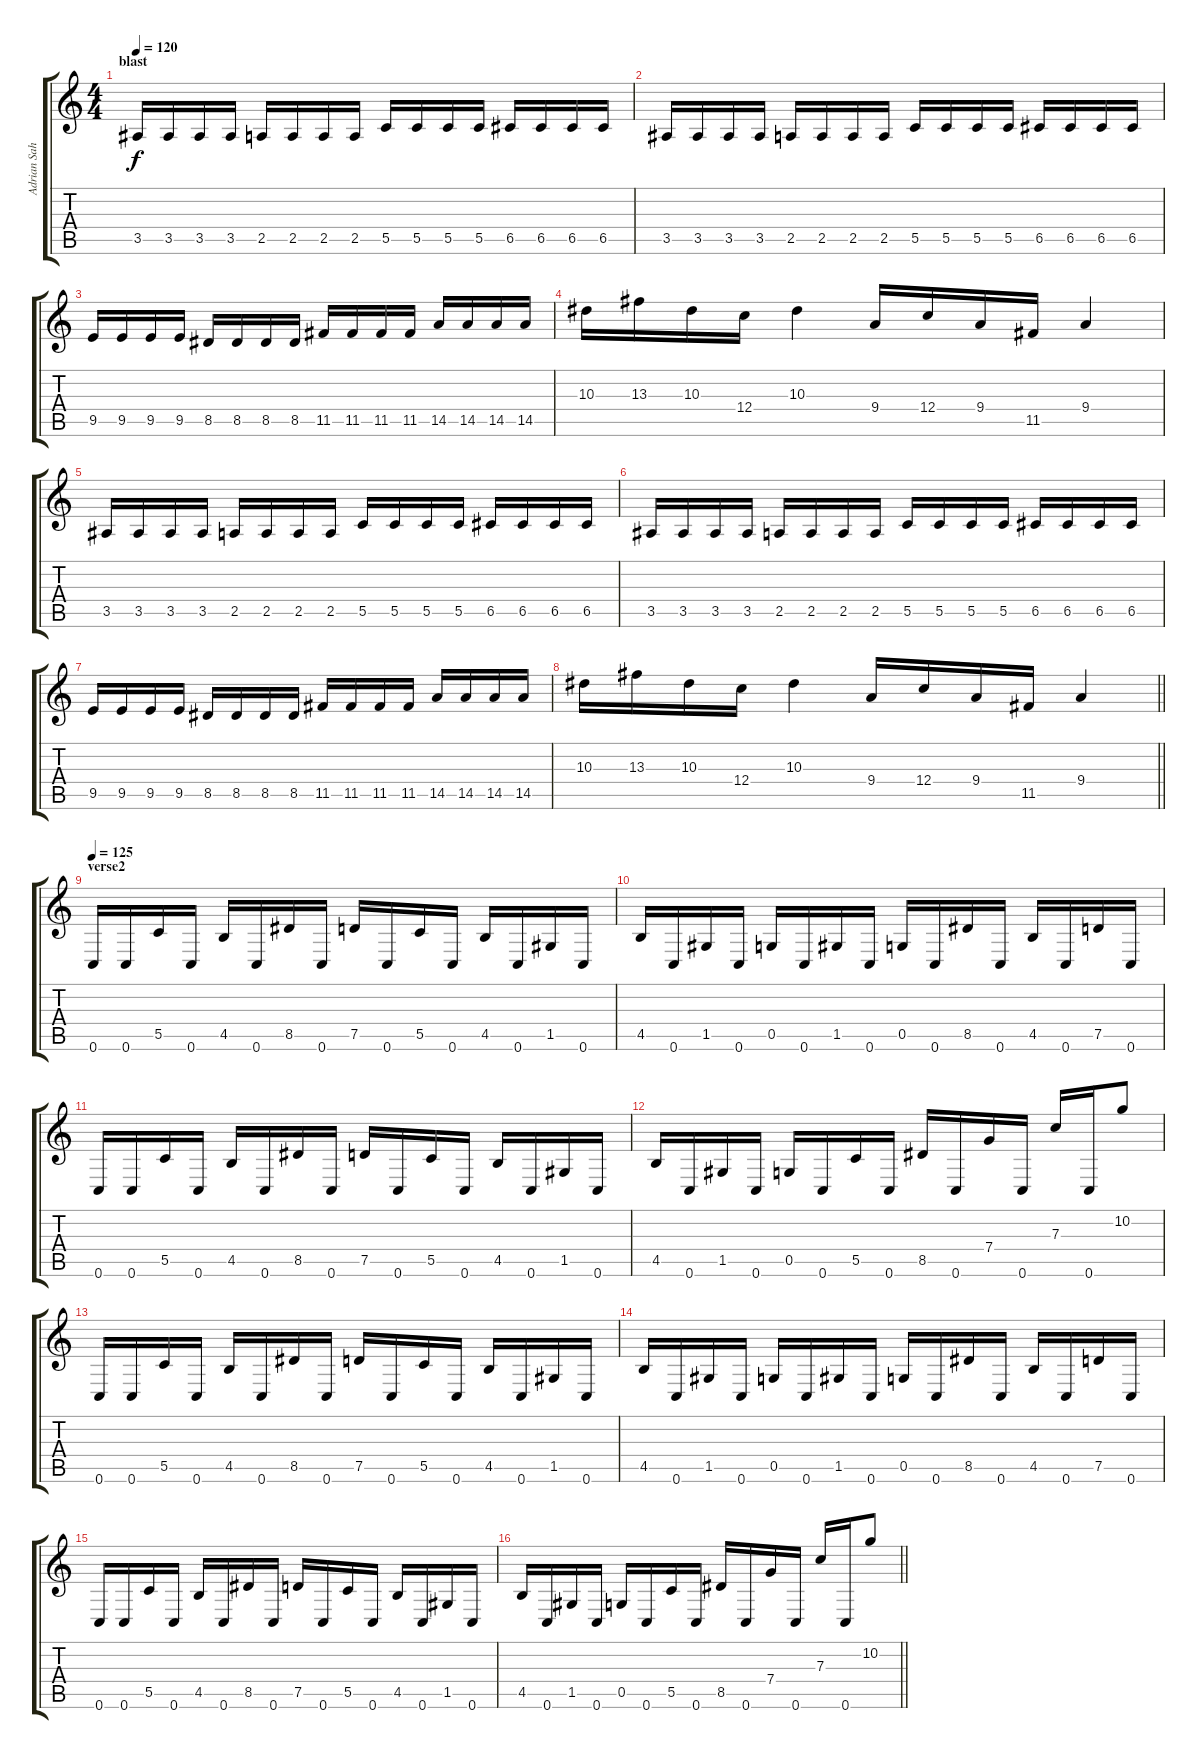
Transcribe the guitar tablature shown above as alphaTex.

\track ("Adrian Sahid" "Adrian Sah") {instrument overdrivenguitar}
\staff {score tabs}
\tuning (D4 A3 F3 C3 G2 C2) {hide}
\ts (4 4)
\section ("" "blast")
\tempo 120
\clef g2
\ks c
3.5.16{dy f} 3.5.16 3.5.16 3.5.16 2.5.16 2.5.16 2.5.16 2.5.16 5.5.16 5.5.16 5.5.16 5.5.16 6.5.16 6.5.16 6.5.16 6.5.16 |
3.5.16 3.5.16 3.5.16 3.5.16 2.5.16 2.5.16 2.5.16 2.5.16 5.5.16 5.5.16 5.5.16 5.5.16 6.5.16 6.5.16 6.5.16 6.5.16 |
9.5.16 9.5.16 9.5.16 9.5.16 8.5.16 8.5.16 8.5.16 8.5.16 11.5.16 11.5.16 11.5.16 11.5.16 14.5.16 14.5.16 14.5.16 14.5.16 |
10.3.16 13.3.16 10.3.16 12.4.16 10.3.4 9.4.16 12.4.16 9.4.16 11.5.16 9.4.4 |
3.5.16 3.5.16 3.5.16 3.5.16 2.5.16 2.5.16 2.5.16 2.5.16 5.5.16 5.5.16 5.5.16 5.5.16 6.5.16 6.5.16 6.5.16 6.5.16 |
3.5.16 3.5.16 3.5.16 3.5.16 2.5.16 2.5.16 2.5.16 2.5.16 5.5.16 5.5.16 5.5.16 5.5.16 6.5.16 6.5.16 6.5.16 6.5.16 |
9.5.16 9.5.16 9.5.16 9.5.16 8.5.16 8.5.16 8.5.16 8.5.16 11.5.16 11.5.16 11.5.16 11.5.16 14.5.16 14.5.16 14.5.16 14.5.16 |
\barLineRight lightlight
10.3.16 13.3.16 10.3.16 12.4.16 10.3.4 9.4.16 12.4.16 9.4.16 11.5.16 9.4.4 |
\section ("" "verse2")
\tempo 125
0.6.16 0.6.16 5.5.16 0.6.16 4.5.16 0.6.16 8.5.16 0.6.16 7.5.16 0.6.16 5.5.16 0.6.16 4.5.16 0.6.16 1.5.16 0.6.16 |
4.5.16 0.6.16 1.5.16 0.6.16 0.5.16 0.6.16 1.5.16 0.6.16 0.5.16 0.6.16 8.5.16 0.6.16 4.5.16 0.6.16 7.5.16 0.6.16 |
0.6.16 0.6.16 5.5.16 0.6.16 4.5.16 0.6.16 8.5.16 0.6.16 7.5.16 0.6.16 5.5.16 0.6.16 4.5.16 0.6.16 1.5.16 0.6.16 |
4.5.16 0.6.16 1.5.16 0.6.16 0.5.16 0.6.16 5.5.16 0.6.16 8.5.16 0.6.16 7.4.16 0.6.16 7.3.16 0.6.16 10.2.8 |
0.6.16 0.6.16 5.5.16 0.6.16 4.5.16 0.6.16 8.5.16 0.6.16 7.5.16 0.6.16 5.5.16 0.6.16 4.5.16 0.6.16 1.5.16 0.6.16 |
4.5.16 0.6.16 1.5.16 0.6.16 0.5.16 0.6.16 1.5.16 0.6.16 0.5.16 0.6.16 8.5.16 0.6.16 4.5.16 0.6.16 7.5.16 0.6.16 |
0.6.16 0.6.16 5.5.16 0.6.16 4.5.16 0.6.16 8.5.16 0.6.16 7.5.16 0.6.16 5.5.16 0.6.16 4.5.16 0.6.16 1.5.16 0.6.16 |
\barLineRight lightlight
4.5.16 0.6.16 1.5.16 0.6.16 0.5.16 0.6.16 5.5.16 0.6.16 8.5.16 0.6.16 7.4.16 0.6.16 7.3.16 0.6.16 10.2.8
